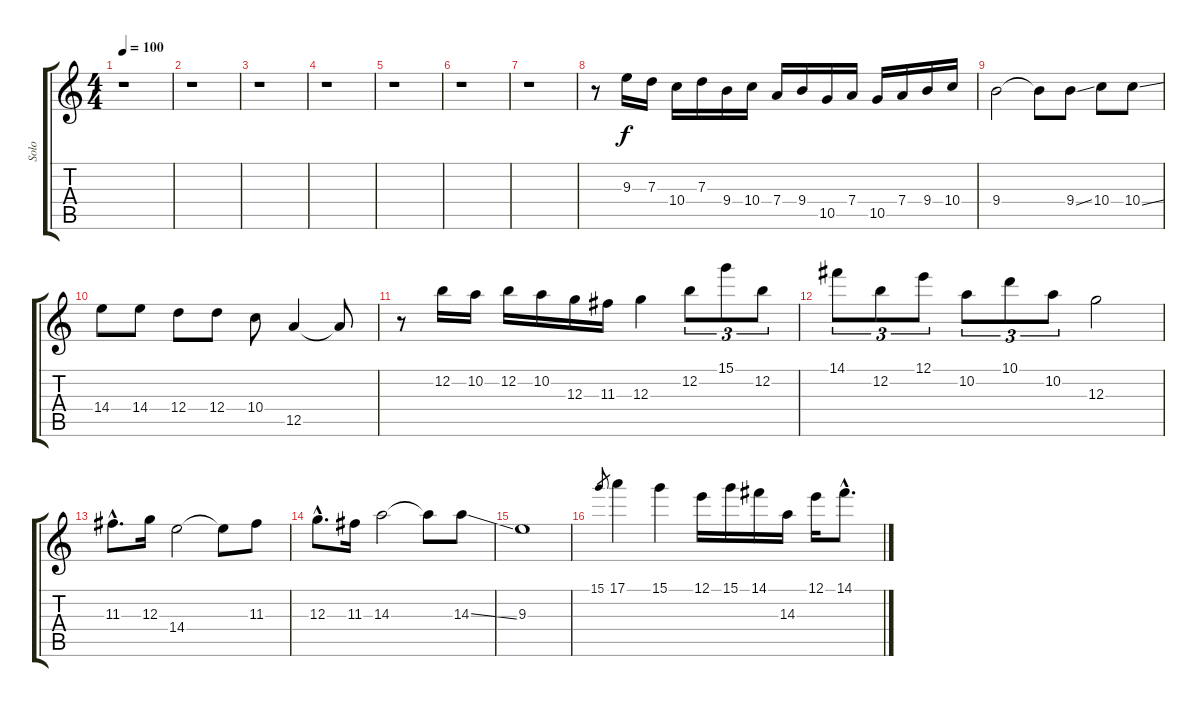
\track ("Solo" "Solo") {instrument overdrivenguitar}
\staff {score tabs}
\tuning (E4 B3 G3 D3 A2 E2) {hide}
\ts (4 4)
\tempo 100
\clef g2
\ks c
r.1{dy f instrument overdrivenguitar} |
r.1 |
r.1 |
r.1 |
r.1 |
r.1 |
r.1 |
r.8 9.3.16 7.3.16 10.4.16 7.3.16 9.4.16 10.4.16 7.4.16 9.4.16 10.5.16 7.4.16 10.5.16 7.4.16 9.4.16 10.4.16 |
9.4.2 9.4{t}.8 9.4{ss}.8 10.4.8 10.4{ss}.8 |
14.4.8 14.4.8 12.4.8 12.4.8 10.4.8 12.5.4 12.5{t}.8 |
r.8 12.2.16 10.2.16 12.2.16 10.2.16 12.3.16 11.3.16 12.3.4 12.2.8{tu (3 2)} 15.1.8{tu (3 2)} 12.2.8{tu (3 2)} |
14.1.8{tu (3 2)} 12.2.8{tu (3 2)} 12.1.8{tu (3 2)} 10.2.8{tu (3 2)} 10.1.8{tu (3 2)} 10.2.8{tu (3 2)} 12.3.2 |
11.3{hac}.8{d} 12.3.16 14.4.2 14.4{t}.8 11.3.8 |
12.3{hac}.8{d} 11.3.16 14.3.2 14.3{t}.8 14.3{ss}.8 |
9.3.1 |
15.1.8{gr} 17.1.4 15.1.4 12.1.16 15.1.16 14.1.16 14.3.16 12.1.16 14.1{hac}.8{d}
